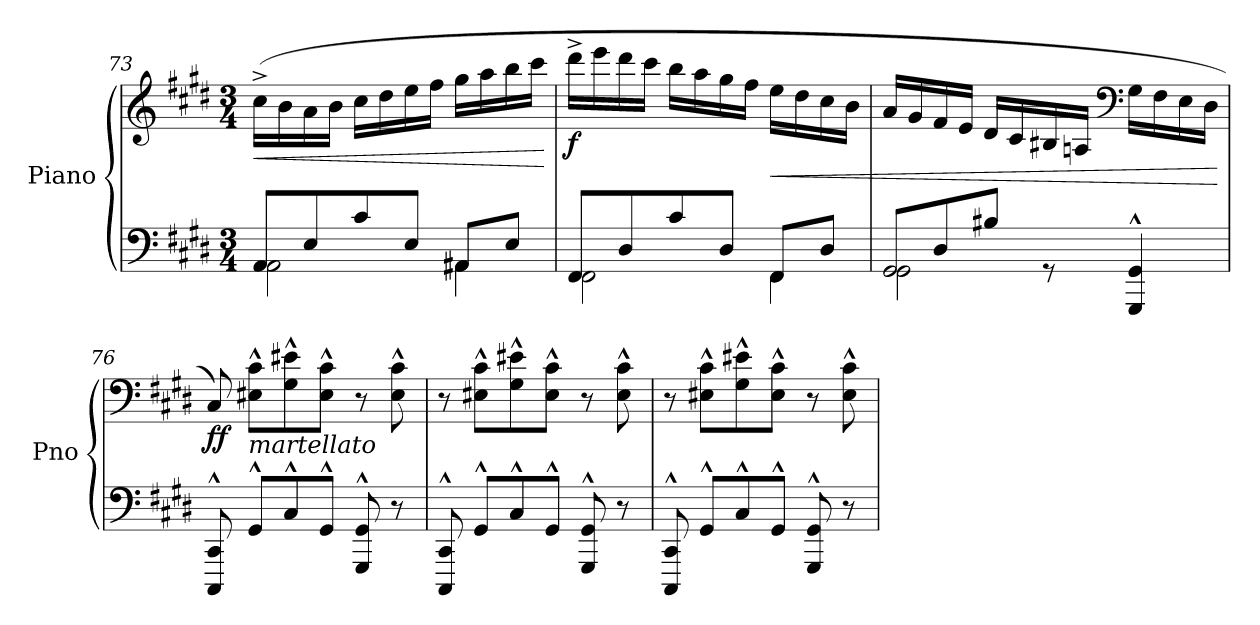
**kern	**kern	**dynam
*part1	*part1	*part1
*staff2	*staff1	*staff1/2
*I"Piano	*	*
*I'Pno	*	*
!!LO:LB:g=z
*clefF4	*clefG2	*
*k[f#c#g#d#]	*k[f#c#g#d#]	*
*M3/4	*M3/4	*
=73	=73	=73
!LO:N:head=open	!	!LO:HP:b
*^	*	*
8AA/L	2AA\	(16cc#^\LL	<
.	.	16b\	.
8E/	.	16a\	.
.	.	16b\JJ	.
8c#/	.	16cc#\LL	.
.	.	16dd#\	.
8E/J	.	16ee\	.
.	.	16ff#\JJ	.
8AA#X/L	4AA#\	16gg#\LL	.
.	.	16aa\	.
8E/J	.	16bb\	.
.	.	16ccc#\JJ	.
*v	*v	*	*
.	.	[
=74	=74	=74
!LO:N:head=open	!	!LO:DY:b
*^	*	*
8FF#/L	2FF#\	16ddd#^\LL	f
.	.	16eee\	.
8D#/	.	16ddd#\	.
.	.	16ccc#\JJ	.
8c#/	.	16bb\LL	.
.	.	16aa\	.
8D#/J	.	16gg#\	.
.	.	16ff#\JJ	.
!	!	!	!LO:HP:b
8FF#/L	4FF#\	16ee\LL	<
.	.	16dd#\	.
8D#/J	.	16cc#\	.
.	.	16b\JJ	.
=75	=75	=75	=75
!LO:N:head=open	!	!	!
8GG#/L	2GG#\	16a/LL	.
.	.	16g#/	.
8D#/	.	16f#/	.
.	.	16e/JJ	.
8B#X/J	.	16d#/LL	.
.	.	16c#/	.
8rGG	.	16B#X/	.
.	.	16An/JJ	.
*	*	*clefF4	*
4GGG#/^^ 4GG#/^^	4ryy	16G#\LL	.
.	.	16F#\	.
.	.	16E\	.
.	.	16D#\JJ	.
*v	*v	*	*
.	.	[
=76	=76	=76
!	!	!LO:DY:b
8CCC#/^^ 8CC#/^^	8C#/)	ff
!LO:TX:a:i:t=martellato	!	!
8GG#^^/L	8E#X\^^ 8c#\^^L	.
8C#^^/	8G#\^^ 8e#X\^^	.
8GG#^^/J	8E#\^^ 8c#\^^J	.
8GGG#/^^ 8GG#/^^	8r	.
8r	8E#\^^ 8c#\^^	.
!!LO:LB:g=z
=77	=77	=77
8CCC#/^^ 8CC#/^^	8r	.
8GG#^^/L	8E#X\^^ 8c#\^^L	.
8C#^^/	8G#\^^ 8e#X\^^	.
8GG#^^/J	8E#\^^ 8c#\^^J	.
8GGG#/^^ 8GG#/^^	8r	.
8r	8E#\^^ 8c#\^^	.
=78	=78	=78
8CCC#/^^ 8CC#/^^	8r	.
8GG#^^/L	8E#X\^^ 8c#\^^L	.
8C#^^/	8G#\^^ 8e#X\^^	.
8GG#^^/J	8E#\^^ 8c#\^^J	.
8GGG#/^^ 8GG#/^^	8r	.
8r	8E#\^^ 8c#\^^	.
=	=	=
*-	*-	*-
